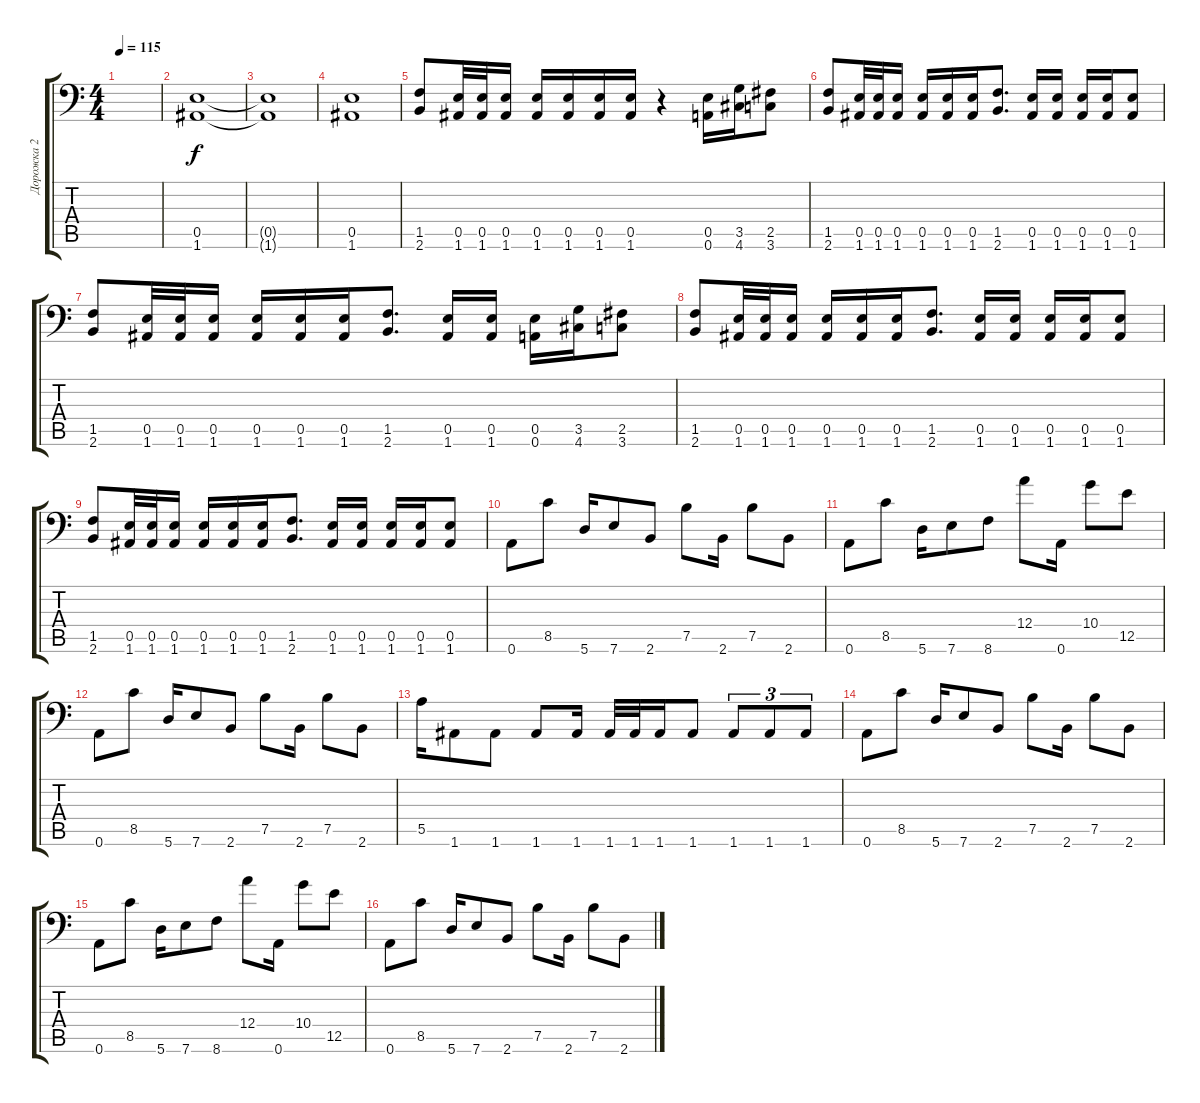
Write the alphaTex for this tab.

\track ("Дорожка 2" "Дорожка 2") {instrument distortionguitar}
\staff {score tabs}
\tuning (B3 Gb3 D3 A2 E2 A1) {hide}
\ts (4 4)
\tempo 115
\clef f4
\ks c
|
(0.5 1.6).1 |
(0.5{t} 1.6{t}).1 |
(0.5 1.6).1 |
(1.5 2.6).8 (0.5 1.6).32 (0.5 1.6).32 (0.5 1.6).16 (0.5 1.6).16 (0.5 1.6).16 (0.5 1.6).16 (0.5 1.6).16 r.4 (0.5 0.6).16 (3.5 4.6).16 (2.5 3.6).8 |
(1.5 2.6).8 (0.5 1.6).32 (0.5 1.6).32 (0.5 1.6).16 (0.5 1.6).16 (0.5 1.6).16 (0.5 1.6).16 (1.5 2.6).8{d} (0.5 1.6).16 (0.5 1.6).16 (0.5 1.6).16 (0.5 1.6).16 (0.5 1.6).8 |
(1.5 2.6).8 (0.5 1.6).32 (0.5 1.6).32 (0.5 1.6).16 (0.5 1.6).16 (0.5 1.6).16 (0.5 1.6).16 (1.5 2.6).8{d} (0.5 1.6).16 (0.5 1.6).16 (0.5 0.6).16 (3.5 4.6).16 (2.5 3.6).8 |
(1.5 2.6).8 (0.5 1.6).32 (0.5 1.6).32 (0.5 1.6).16 (0.5 1.6).16 (0.5 1.6).16 (0.5 1.6).16 (1.5 2.6).8{d} (0.5 1.6).16 (0.5 1.6).16 (0.5 1.6).16 (0.5 1.6).16 (0.5 1.6).8 |
(1.5 2.6).8 (0.5 1.6).32 (0.5 1.6).32 (0.5 1.6).16 (0.5 1.6).16 (0.5 1.6).16 (0.5 1.6).16 (1.5 2.6).8{d} (0.5 1.6).16 (0.5 1.6).16 (0.5 1.6).16 (0.5 1.6).16 (0.5 1.6).8 |
0.6.8 8.5.8 5.6.16 7.6.8 2.6.8 7.5.8 2.6.16 7.5.8 2.6.8 |
0.6.8 8.5.8 5.6.16 7.6.8 8.6.8 12.4.8 0.6.16 10.4.8 12.5.8 |
0.6.8 8.5.8 5.6.16 7.6.8 2.6.8 7.5.8 2.6.16 7.5.8 2.6.8 |
5.5.16 1.6.8 1.6.8 1.6.8 1.6.16 1.6.32 1.6.32 1.6.16 1.6.8 1.6.8{tu (3 2)} 1.6.8{tu (3 2)} 1.6.8{tu (3 2)} |
0.6.8 8.5.8 5.6.16 7.6.8 2.6.8 7.5.8 2.6.16 7.5.8 2.6.8 |
0.6.8 8.5.8 5.6.16 7.6.8 8.6.8 12.4.8 0.6.16 10.4.8 12.5.8 |
0.6.8 8.5.8 5.6.16 7.6.8 2.6.8 7.5.8 2.6.16 7.5.8 2.6.8
